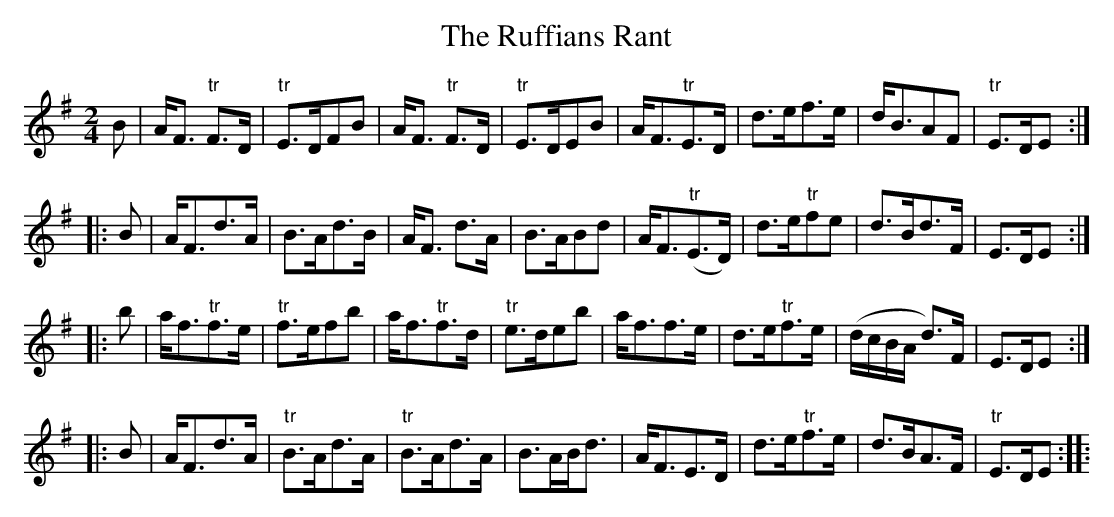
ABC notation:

X:1
T:Ruffians Rant, The
M:2/4
L:1/8
K:Em
B|\
A<F "tr"F>D| "tr"E>DFB| A<F "tr"F>D| "tr"E>DEB|\
A<F"tr"E>D| d>ef>e| d<BAF| "tr"E>DE::
B|\
A<Fd>A| B>Ad>B| A<F d>A| B>ABd|\
A<F("tr"E>D)| d>e"tr"fe| d>Bd>F| E>DE::
b|\
a<f"tr"f>e| "tr"f>efb| a<f"tr"f>d| "tr"e>deb|\
a<ff>e| d>e"tr"f>e| (d/c/B/A/ d3/)F/| E>DE::
B|\
A<Fd>A| "tr"B>Ad>A| "tr"B>Ad>A| B>AB<d|\
A<FE>D| d>e"tr"f>e| d>BA>F| "tr"E>DE::
